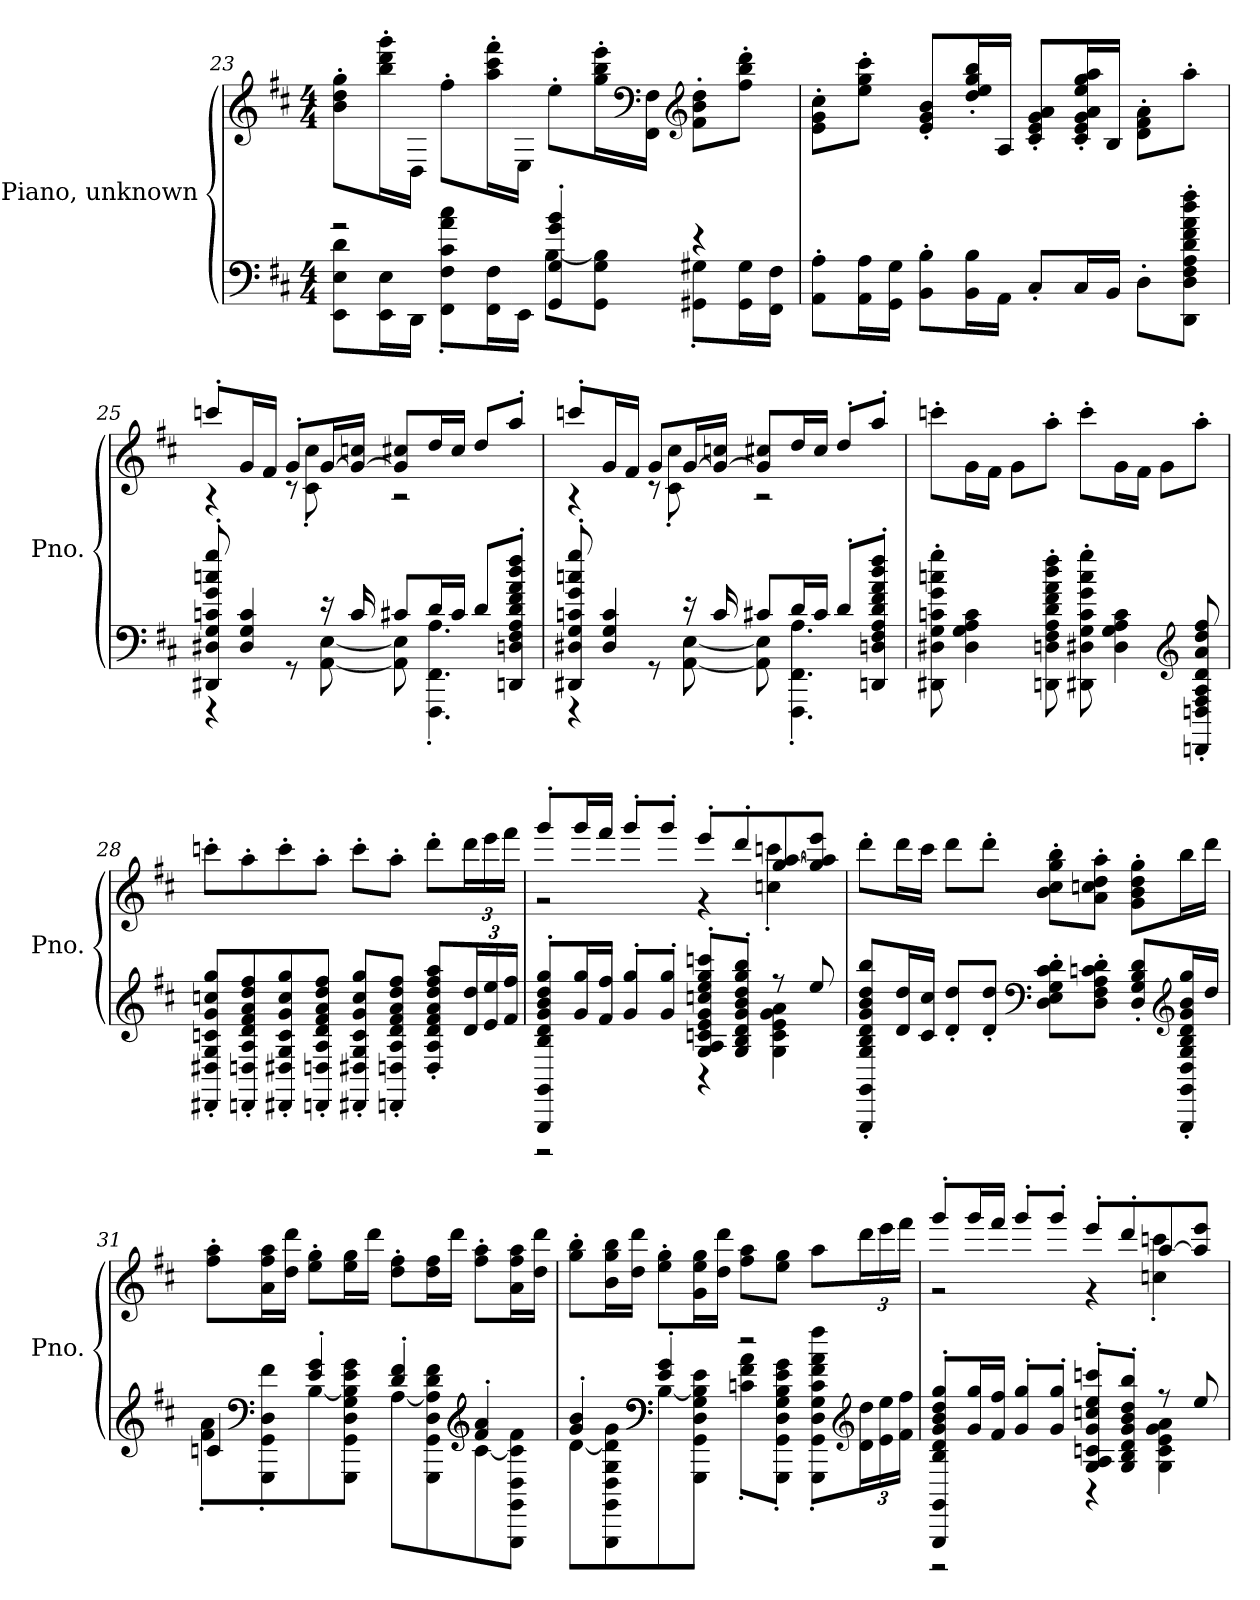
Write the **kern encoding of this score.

**kern	**kern
*part1	*part1
*staff2	*staff1
*I"Piano, unknown	*
*I'Pno.	*
*clefF4	*clefG2
*k[f#c#]	*k[f#c#]
*M4/4	*M4/4
=23	=23
*^	*
2r	8EE\ 8E\ 8d\L	8b\' 8dd\' 8gg\'L
.	16EE\ 16E\L	16bb\' 16ddd\' 16ggg\'L
.	16DD\JJ	16D\JJ
.	8FF#\' 8F#\' 8c#\' 8a\' 8cc#\'L	8ff#'\L
.	16FF#\ 16F#\L	16aa\' 16ccc#\' 16fff#\'L
.	16EE\JJ	16E\JJ
4GG/' 4G/' 4g/' 4b/'	[8B\L	8ee'\L
.	8GG\ 8G\ 8B\]J	16gg\' 16bb\' 16eee\'L
*	*	*clefF4
.	.	16FF#\ 16F#\JJ
*	*	*clefG2
4r	8GG#X\' 8G#X\'L	8f#\' 8b\' 8dd\'L
.	16GG#\ 16G#\L	8ff#\' 8bb\' 8ddd\'J
.	16FF#\ 16F#\JJ	.
*v	*v	*
!!LO:LB:g=z
=24	=24
8AA\' 8A\'L	8e\' 8g\' 8cc#\'L
16AA\ 16A\L	8ee\' 8gg\' 8ccc#\'J
16GG\ 16G\JJ	.
8BB\' 8B\'L	8e/' 8g/' 8b/'L
16BB\ 16B\L	16dd/' 16ee/' 16gg/' 16bb/'L
16AA\JJ	16A/JJ
8C#'/L	8c#/' 8e/' 8g/' 8a/'L
16C#/L	16c#/' 16e/' 16g/' 16a/' 16ee/' 16gg/' 16aa/'L
16BB/JJ	16B/JJ
8D'\L	8d\' 8f#\' 8a\'L
8DD\' 8D\' 8F#\' 8A\' 8d\' 8f#\' 8a\' 8dd\' 8ff#\'J	8aa'\J
=25	=25
*^	*^
8DD#X/' 8D#X/' 8G/' 8cn/' 8g/' 8ccn/' 8gg/'	4r	8cccn'/L	4r
4D#/ 4G/ 4c/	.	16g/L	.
.	.	16f#/JJ	.
.	8r	8g'/L	8r
16r	[8AA\ [8E\	[16g/L	8c#\' 8cc#\'
16c/	.	16g/_ 16ccn/JJ	.
8c#X/L	8AA\] 8E\]	8g/] 8cc#X/L	2r
16d/L	4.FFF#\' 4.FF#\' 4.A\'	16dd/L	.
16c#/JJ	.	16cc#/JJ	.
8d/L	.	8dd/L	.
8DDn/' 8Dn/' 8F#/' 8A/' 8d/' 8f#/' 8a/' 8dd/' 8ff#/'J	.	8aa'/J	.
!!LO:LB:g=z	!!
=26	=26	=26	=26
8DD#X/' 8D#X/' 8G/' 8cn/' 8g/' 8ccn/' 8gg/'	4r	8cccn'/L	4r
4D#/ 4G/ 4c/	.	16g/L	.
.	.	16f#/JJ	.
.	8r	8g/L	8r
16r	[8AA\ [8E\	[16g/L	8c#\' 8cc#\'
16c/	.	16g/_ 16ccn/JJ	.
8c#X/L	8AA\] 8E\]	8g/] 8cc#X/L	2r
16d/L	4.FFF#\' 4.FF#\' 4.A\'	16dd/L	.
16c#/JJ	.	16cc#/JJ	.
8d'/L	.	8dd'/L	.
8DDn/' 8Dn/' 8F#/' 8A/' 8d/' 8f#/' 8a/' 8dd/' 8ff#/'J	.	8aa'/J	.
*v	*v	*	*
*	*v	*v
=27	=27
8DD#X\' 8D#X\' 8G\' 8cn\' 8g\' 8ccn\' 8gg\'	8cccn'\L
4D#\ 4G\ 4A\ 4c\	16g\L
.	16f#\JJ
.	8g\L
8DDn\' 8Dn\' 8F#\' 8A\' 8d\' 8f#\' 8a\' 8dd\' 8ff#\'	8aa'\J
8DD#X\' 8D#X\' 8G\' 8c\' 8g\' 8cc\' 8gg\'	8ccc'\L
4D#\ 4G\ 4A\ 4c\	16g\L
.	16f#\JJ
.	8g\L
*clefG2	*
8DDn/' 8Dn/' 8F#/' 8A/' 8d/' 8a/' 8dd/' 8ff#/'	8aa'\J
!!LO:PB:g=z
=28	=28
8DD#X/' 8D#X/' 8G/' 8cn/' 8g/' 8ccn/' 8gg/'L	8cccn'\L
8DDn/' 8Dn/' 8A/' 8d/' 8f#/' 8a/' 8dd/' 8ff#/'	8aa'\
8DD#X/' 8D#X/' 8G/' 8c/' 8g/' 8cc/' 8gg/'	8ccc'\
8DDn/' 8Dn/' 8A/' 8d/' 8f#/' 8a/' 8dd/' 8ff#/'J	8aa'\J
8DD#X/' 8D#X/' 8G/' 8c/' 8g/' 8cc/' 8gg/'L	8ccc'\L
8DDn/' 8Dn/' 8A/' 8d/' 8f#/' 8a/' 8dd/' 8ff#/'J	8aa'\J
8D/' 8A/' 8d/' 8f#/' 8a/' 8dd/' 8ff#/' 8aa/'L	8ddd'\L
*Xbrackettup	*Xbrackettup
24d/ 24dd/L	24ddd\L
24e/ 24ee/	24eee\
24f#/ 24ff#/JJ	24fff#\JJ
=29	=29
*^	*^
8GGG/' 8GG/' 8B/' 8d/' 8g/' 8b/' 8dd/' 8gg/'L	2r	8ggg'/L	2r
16g/ 16gg/L	.	16ggg/L	.
16f#/ 16ff#/JJ	.	16fff#/JJ	.
8g/' 8gg/'L	.	8ggg'/L	.
8g/' 8gg/'J	.	8ggg'/J	.
8G/' 8A/' 8cn/' 8e/' 8g/' 8ccn/' 8ee/' 8gg/' 8cccn/'L	4r	8eee'/L	4r
8G/' 8B/' 8d/' 8g/' 8b/' 8dd/' 8gg/' 8bb/'J	.	8ddd'/	.
8r	4G\ 4c\ 4e\ 4g\ 4a\	[8gg/ [8aa/	4ccn\' 4cccn\'
8ee/	.	8gg/] 8aa/] 8eee/J	.
*v	*v	*	*
*	*v	*v
!!LO:LB:g=z
=30	=30
8GGG/' 8GG/' 8G/' 8B/' 8d/' 8g/' 8b/' 8dd/' 8bb/'L	8ddd'\L
16d/ 16dd/L	16ddd\L
16c#/ 16cc#/JJ	16ccc#\JJ
8d/' 8dd/'L	8ddd\L
8d/' 8dd/'J	8ddd'\J
*clefF4	*
8D\' 8E\' 8G\' 8c#\' 8d\'L	8b\' 8cc#\' 8gg\' 8bb\'L
8D\' 8F#\' 8A\' 8cn\' 8d\'J	8a\' 8ccn\' 8dd\' 8aa\'J
8D/' 8G/' 8B/' 8d/'L	8g\' 8b\' 8dd\' 8gg\'L
*clefG2	*
16GGG/' 16GG/' 16D/' 16G/' 16B/' 16d/' 16g/' 16b/' 16gg/'L	16bb\L
16dd/JJ	16ddd\JJ
=31	=31
*^	*
4cn/	8f#\' 8a\'L	8ff#\' 8aa\'L
*clefF4	*	*
.	8GGG\' 8GG\' 8D\' 8f#\'	16a\ 16ff#\ 16aa\L
.	.	16dd\ 16ddd\JJ
4e/' 4g/'	[8B\	8ee\' 8gg\'L
.	8GGG\ 8GG\ 8D\ 8G\ 8B\] 8e\ 8g\J	16ee\ 16gg\L
.	.	16ddd\JJ
4d/' 4f#/'	[8A\L	8dd\' 8ff#\'L
.	8GGG\ 8GG\ 8D\ 8A\] 8d\ 8f#\	16dd\ 16ff#\L
.	.	16ddd\JJ
*clefG2	*	*
4f#/' 4a/'	[8c\	8ff#\' 8aa\'L
.	8GGG\ 8GG\ 8D\ 8c\] 8f#\J	16a\ 16ff#\ 16aa\L
.	.	16dd\ 16ddd\JJ
!!LO:LB:g=z
=32	=32	=32
4g/' 4b/'	[8d\L	8gg\' 8bb\'L
.	8GGG\ 8GG\ 8D\ 8G\ 8d\] 8g\	16b\ 16gg\ 16bb\L
.	.	16dd\ 16ddd\JJ
*clefF4	*	*
4e/' 4g/'	[8B\	8ee\' 8gg\'L
.	8GGG\ 8GG\ 8D\ 8G\ 8B\] 8e\J	16g\ 16ee\ 16gg\L
.	.	16dd\ 16ddd\JJ
2r	8cn\' 8f#\' 8a\'L	8ff#\ 8aa\L
.	8GGG\' 8GG\' 8D\' 8G\' 8B\' 8e\' 8g\'J	8ee\ 8gg\J
.	8GGG\' 8GG\' 8D\' 8G\' 8c\' 8f#\' 8a\' 8ff#\'L	8aa\L
*clefG2	*	*
.	24d\ 24dd\L	24ddd\L
.	24e\ 24ee\	24eee\
.	24f#\ 24ff#\JJ	24fff#\JJ
=33	=33	=33
*	*	*^
8GGG/' 8GG/' 8B/' 8d/' 8g/' 8b/' 8dd/' 8gg/'L	2r	8ggg'/L	2r
16g/ 16gg/L	.	16ggg/L	.
16f#/ 16ff#/JJ	.	16fff#/JJ	.
8g/' 8gg/'L	.	8ggg'/L	.
8g/' 8gg/'J	.	8ggg'/J	.
8G/' 8A/' 8cn/' 8g/' 8ccn/' 8ee/' 8cccn/'L	4r	8eee'/L	4r
8G/' 8B/' 8d/' 8g/' 8b/' 8dd/' 8bb/'J	.	8ddd'/	.
8r	4G\ 4c\ 4e\ 4g\ 4a\	[8aa/	4ccn\' 4cccn\'
8ee/	.	8aa/] 8eee/J	.
*v	*v	*	*
*	*v	*v
=	=
*-	*-
